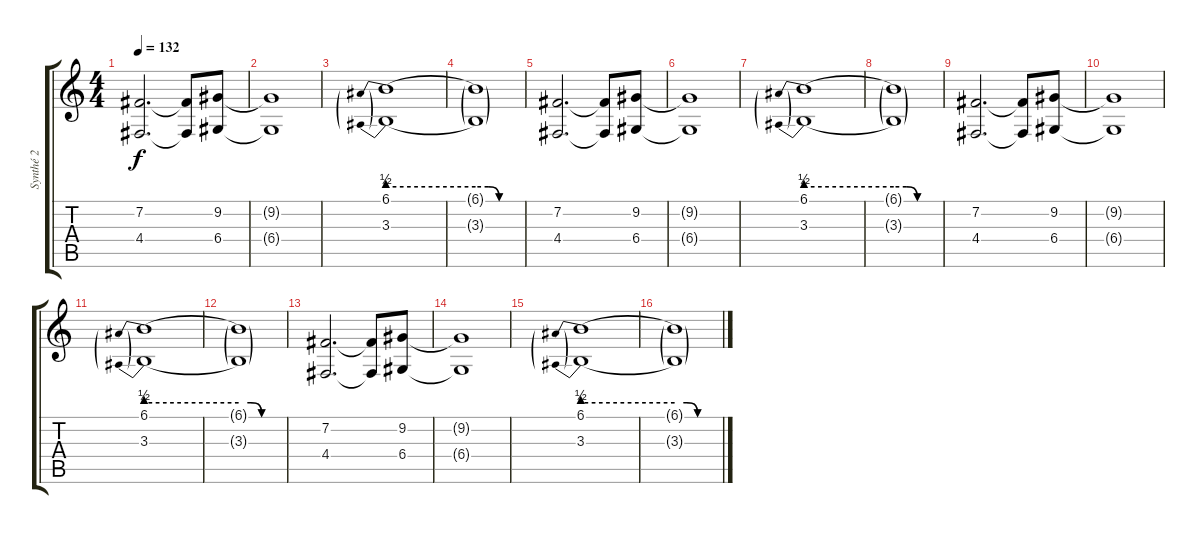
\track ("Synthé 2" "Synthé 2") {instrument tangoaccordion}
\staff {score tabs}
\tuning (E4 B3 G3 D3 A2 E2) {hide}
\ts (4 4)
\tempo 132
\clef g2
\ks c
(7.2 4.4).2{d dy f instrument tangoaccordion} (7.2{t} 4.4{t}).8 (9.2 6.4).8 |
(9.2{t} 6.4{t}).1 |
(6.1{be (prebend 0 2 60 2)} 3.3{be (prebend 0 2 60 2)}).1 |
(6.1{be (custom 0 2 15 2 30 0 60 0) t} 3.3{be (custom 0 2 15 2 30 0 60 0) t}).1 |
(7.2 4.4).2{d} (7.2{t} 4.4{t}).8 (9.2 6.4).8 |
(9.2{t} 6.4{t}).1 |
(6.1{be (prebend 0 2 60 2)} 3.3{be (prebend 0 2 60 2)}).1 |
(6.1{be (custom 0 2 15 2 30 0 60 0) t} 3.3{be (custom 0 2 15 2 30 0 60 0) t}).1 |
(7.2 4.4).2{d} (7.2{t} 4.4{t}).8 (9.2 6.4).8 |
(9.2{t} 6.4{t}).1 |
(6.1{be (prebend 0 2 60 2)} 3.3{be (prebend 0 2 60 2)}).1 |
(6.1{be (custom 0 2 15 2 30 0 60 0) t} 3.3{be (custom 0 2 15 2 30 0 60 0) t}).1 |
(7.2 4.4).2{d} (7.2{t} 4.4{t}).8 (9.2 6.4).8 |
(9.2{t} 6.4{t}).1 |
(6.1{be (prebend 0 2 60 2)} 3.3{be (prebend 0 2 60 2)}).1 |
(6.1{be (custom 0 2 15 2 30 0 60 0) t} 3.3{be (custom 0 2 15 2 30 0 60 0) t}).1
